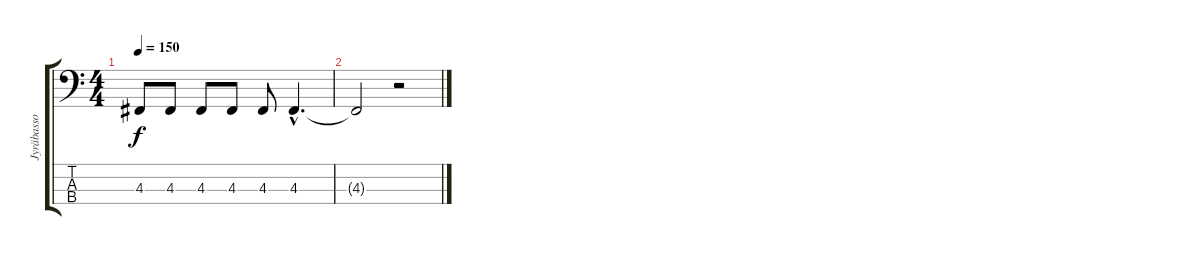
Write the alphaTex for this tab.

\track ("Jyräbasso" "Jyräbasso") {instrument slapbass1}
\staff {score tabs}
\tuning (D2 A1 D1 A0) {hide}
\ts (4 4)
\tempo 150
\clef f4
\ks c
4.3.8{dy f} 4.3.8 4.3.8 4.3.8 4.3.8 4.3{hac}.4{d} |
4.3{t}.2 r.2
